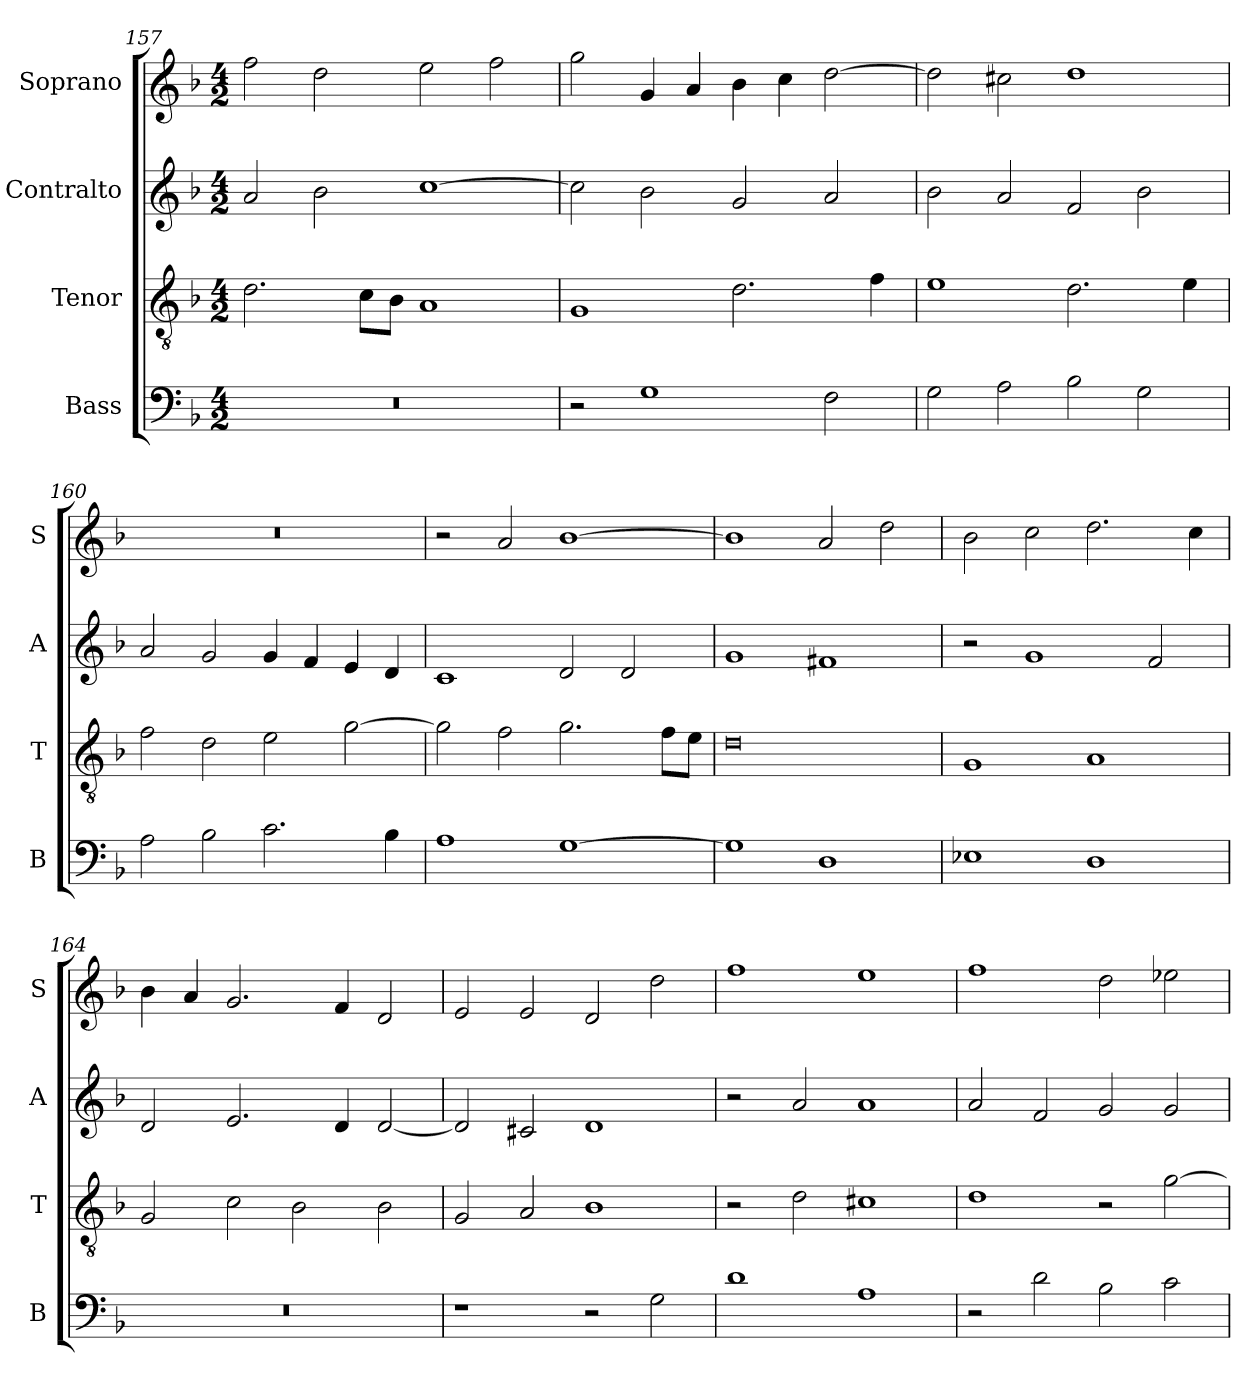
**kern	**kern	**kern	**kern
*part4	*part3	*part2	*part1
*staff4	*staff3	*staff2	*staff1
*I"Bass	*I"Tenor	*I"Contralto	*I"Soprano
*I'B	*I'T	*I'A	*I'S
*clefF4	*clefGv2	*clefG2	*clefG2
*k[b-]	*k[b-]	*k[b-]	*k[b-]
*G:dor	*G:dor	*G:dor	*G:dor
*M4/2	*M4/2	*M4/2	*M4/2
=157	=157	=157	=157
0r	2.d	2a	2ff
.	.	2b-	2dd
.	8c\L	.	.
.	8B-\J	.	.
.	1A	[1cc	2ee
.	.	.	2ff
=158	=158	=158	=158
2r	1G	2cc]	2gg
1G	.	2b-	4g
.	.	.	4a
.	2.d	2g	4b-
.	.	.	4cc
2F	.	2a	[2dd
.	4f	.	.
=159	=159	=159	=159
2G	1e	2b-	2dd]
2A	.	2a	2cc#X
2B-	2.d	2f	1dd
2G	.	2b-	.
.	4e	.	.
=160	=160	=160	=160
2A	2f	2a	0r
2B-	2d	2g	.
2.c	2e	4g	.
.	.	4f	.
.	[2g	4e	.
4B-	.	4d	.
=161	=161	=161	=161
1A	2g]	1c	2r
.	2f	.	2a
[1G	2.g	2d	[1b-
.	.	2d	.
.	8f\L	.	.
.	8e\J	.	.
=162	=162	=162	=162
1G]	0d	1g	1b-]
1D	.	1f#X	2a
.	.	.	2dd
=163	=163	=163	=163
1E-X	1G	2r	2b-
.	.	1g	2cc
1D	1A	.	2.dd
.	.	2f	.
.	.	.	4cc
=164	=164	=164	=164
0r	2G	2d	4b-
.	.	.	4a
.	2c	2.e	2.g
.	2B-	.	.
.	.	4d	4f
.	2B-	[2d	2d
=165	=165	=165	=165
1r	2G	2d]	2e
.	2A	2c#X	2e
2r	1B-	1d	2d
2G	.	.	2dd
=166	=166	=166	=166
1d	2r	2r	1ff
.	2d	2a	.
1A	1c#X	1a	1ee
=167	=167	=167	=167
2r	1d	2a	1ff
2d	.	2f	.
2B-	2r	2g	2dd
2c	[2g	2g	2ee-X
=	=	=	=
*-	*-	*-	*-
